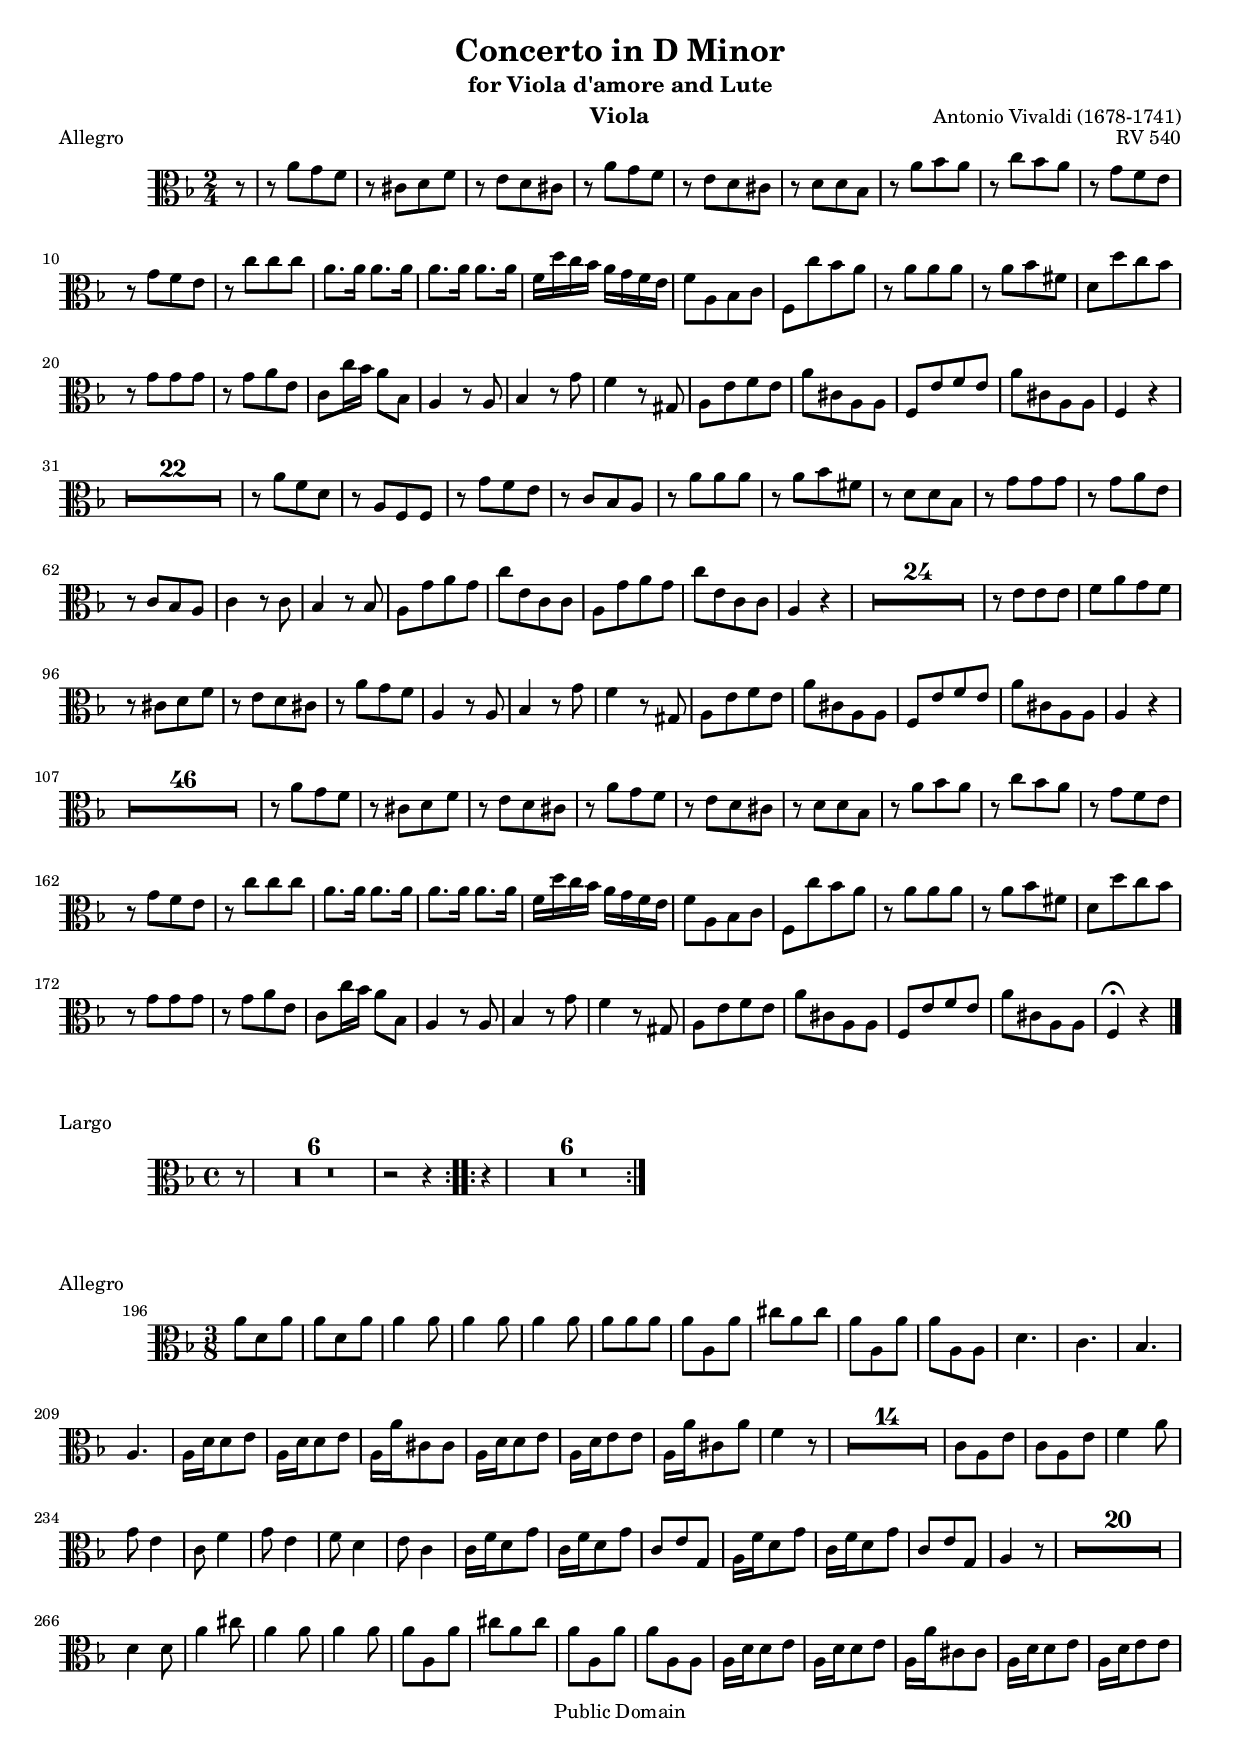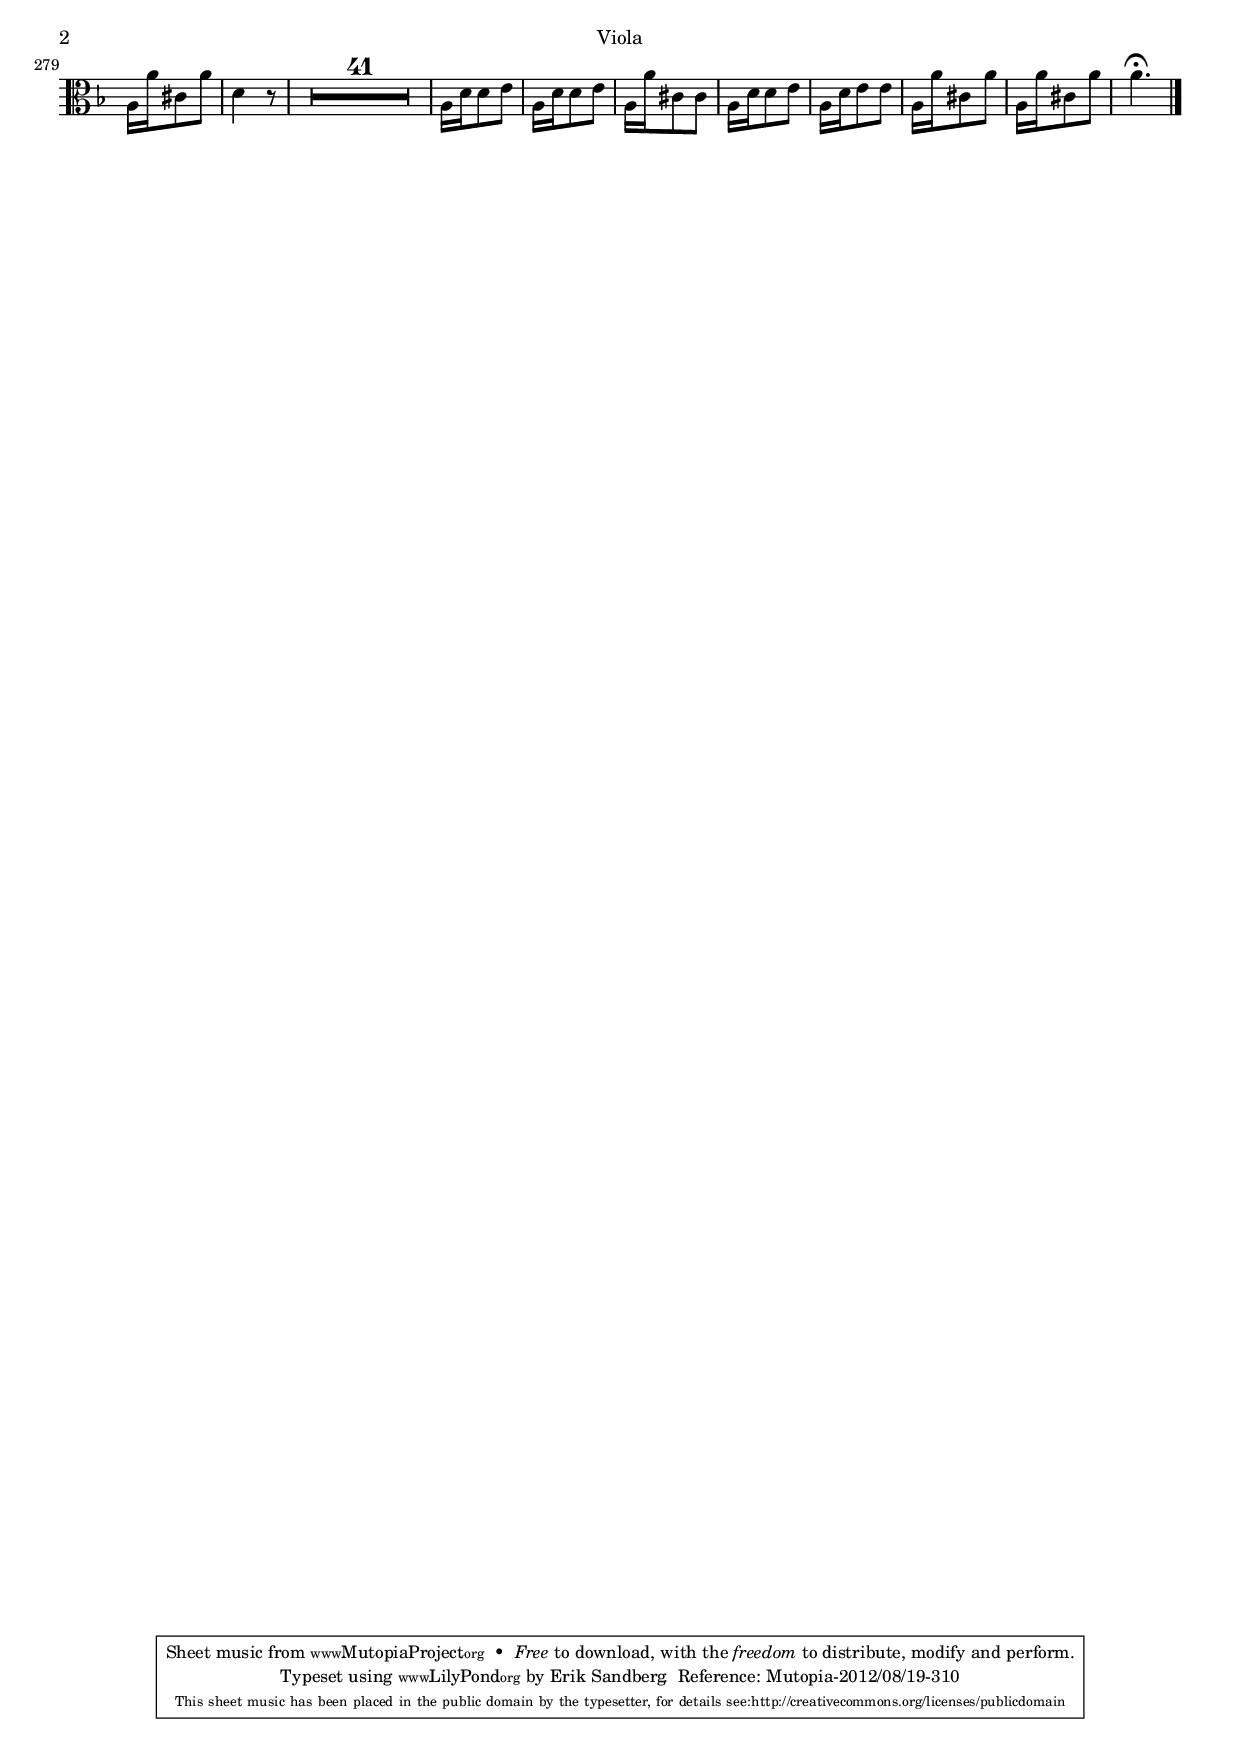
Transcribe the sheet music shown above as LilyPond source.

\version "2.14.2"
Instrument = "Viola"
\include "header.ly"
\version "2.14.2"

IVla = \relative c'' {
  \clef "alto"
  \key f \major
  \time 2/4 
  \set Timing.beamExceptions = #'(
    (end . (
      ((1 . 8) . (4))
      ((1 . 16) . (4 4))
    )))
  \set Score.skipBars = ##t

  \partial 8 r8 |
  r8 a g f |
  % 2
  r8 cis d f |
  % 3
  r8 e d cis |
  % 4
  r8 a' g f |
  % 5
  r8 e d cis |
  % 6
  r8 d d bes |
  % 7
  r8 a' bes a |
  % 8
  r8 c bes a |
  % 9
  r8 g f e |
  % 10
  r8 g f e |
  % 11
  r8 c' c c |
  % 12
  a8. a16 a8. a16 |
  % 13
  a8. a16 a8. a16 |
  % 14
  f d' c bes a g f e |
  % 15
  f8 a, bes c |
  % 16
  f, c'' bes a |
  % 17
  r8 a a a |
  % 18
  r8 a bes fis |
  % 19
  d d' c bes |
  % 20
  r8 g g g |
  % 21
  r8 g a e |
  % 22
  c c'16 bes a8 bes, |
  % 23
  a4 r8 a8 |
  % 24
  bes4 r8 g'8 |
  % 25
  f4 r8 gis,8 |
  % 26
  a e' f e |
  % 27
  a cis, a a |
  % 28
  f e' f e |
  % 29
  a cis, a a |
  % 30
  f4 r4
  % 31
  R2*22 |
  % 53
  r8 a'8 f d |
  % 54
  r8 a f f |
  % 55
  r8 g' f e |
  % 56
  r8 c bes a |
  % 57
  r8 a' a a |
  % 58
  r8 a bes fis |
  % 59
  r8 d d bes |
  % 60
  r8 g' g g |
  % 61
  r8 g a e |
  % 62
  r8 c bes a |
  % 63
  c4 r8 c8 |
  % 64
  bes4 r8 bes8 |
  % 65
  a g' a g |
  % 66
  c e, c c |
  % 67
  a g' a g |
  % 68
  c e, c c |
  % 69
  a4 r |
  % 70
  R2*24
  % 94
  r8 e'8 e e |
  % 95
  f a g f |
  % 96
  r8 cis d f |
  % 97
  r8 e d cis |
  % 98
  r8 a' g f |
  % 99
  a,4 r8 a8 |
  % 100
  bes4 r8 g'8 |
  % 101
  f4 r8 gis,8 |
  % 102
  a e' f e |
  % 103
  a cis, a a |
  % 104
  f e' f e |
  % 105
  a cis, a a |
  % 106
  a4 r |
  % 107
  R2*46 |
  % 153
  r8 a'8 g f |
  % 154
  r8 cis d f |
  % 155
  r8 e d cis |
  % 156
  r8 a' g f |
  % 157
  r8 e d cis |
  % 158
  r8 d d bes |
  % 159
  r8 a' bes a |
  % 160
  r8 c bes a |
  % 161
  r8 g f e |
  % 162
  r8 g f e |
  % 163
  r8 c' c c |
  % 164
  a8. a16 a8. a16 |
  % 165
  a8. a16 a8. a16 |
  % 166
  f d' c bes a g f e |
  % 167
  f8 a, bes c |
  % 168
  f, c'' bes a |
  % 169
  r8 a a a |
  % 170
  r8 a bes fis |
  % 171
  d d' c bes |
  % 172
  r8 g g g |
  % 173
  r8 g a e |
  % 174
  c c'16 bes a8 bes, |
  % 175
  a4 r8 a8 |
  % 176
  bes4 r8 g'8 |
  % 177
  f4 r8 gis,8 |
  % 178
  a e' f e |
  % 179
  a cis, a a |
  % 180
  f e' f e |
  % 181
  a cis, a a |
  % 182
  f4^\fermata r \bar "|."
}

\version "2.14.2"

IIIVla = \relative c'' {
  \clef "alto"
  \key f \major
  \time 3/8
  \set Score.skipBars = ##t
  \set Score.currentBarNumber = #196

  a8 d, a' |
  % 197
  a d, a' |
  % 198
  a4 a8 |
  % 199
  a4 a8 |
  % 200
  a4 a8 |
  % 201
  a a a |
  % 202
  a a, a' |
  % 203
  cis a cis |
  % 204
  a a, a' |
  % 205
  a a, a |
  % 206
  d4. |
  % 207
  c4. |
  % 208
  bes4. |
  % 209
  a4. |
  % 210
  a16 d d8 e |
  % 211
  a,16 d d8 e |
  % 212
  a,16 a' cis,8 cis |
  % 213
  a16 d d8 e |
  % 214
  a,16 d e8 e |
  % 215
  a,16 a' cis,8 a' |
  % 216
  f4 r8 |
  %217
  R4.*14 |
  %231
  c8 a e' |
  % 232
  c a e' |
  % 233
  f4 a8 |
  % 234
  g e4 |
  % 235
  c8 f4 |
  % 236
  g8 e4 |
  % 237
  f8 d4 |
  % 238
  e8 c4 |
  % 239
  c16 f d8 g |
  % 240
  c,16 f d8 g |
  % 241
  c, e g, |
  % 242
  a16 f' d8 g |
  % 243
  c,16 f d8 g |
  % 244
  c, e g, |
  % 245
  a4 r8 |
  % 246
  R4.*20 |
  % 266
  d4 d8 |
  % 267
  a'4 cis8 |
  % 268
  a4 a8 |
  % 269
  a4 a8 |
  % 270
  a a, a' |
  % 271
  cis a cis |
  % 272
  a a, a' |
  % 273
  a a, a |
  % 274
  a16 d d8 e |
  % 275
  a,16 d d8 e |
  % 276
  a,16 a' cis,8 cis |
  % 277
  a16 d d8 e |
  % 278
  a,16 d e8 e |
  % 279
  a,16 a' cis,8 a' |
  % 280
  d,4 r8
  % 281
  R4.*41 |
  % 322
  a16 d d8 e |
  % 323
  a,16 d d8 e |
  % 324
  a,16 a' cis,8 cis |
  % 325
  a16 d d8 e |
  % 326
  a,16 d e8 e |
  % 327
  a,16 a' cis,8 a' |
  % 328
  a,16 a' cis,8 a' |
  % 329
  a4.^\fermata \bar "|."
}


#(set-global-staff-size 17)

\score {
  \context Staff=A \IVla
  \header { piece = "Allegro" opus = "RV 540" }
  \layout {}
}

Clef =  \clef "alto"
\version "2.14.2"

% 2nd movement tacet. Common for viola and basso.
\score { \context Staff  {
  \Clef
  \key f \major
  \time 4/4
  \set Score.skipBars = ##t
  \repeat "volta" 2 {
    \partial 8 r8 | R1*6 | r2 r4
  }
  \repeat "volta" 2 {
    r4 | R1*6
  }
  }

  \header { piece = "Largo" }
  \layout {}
}


\score {
  \context Staff=A \IIIVla
  \header { piece = "Allegro" }
  \layout {}
}